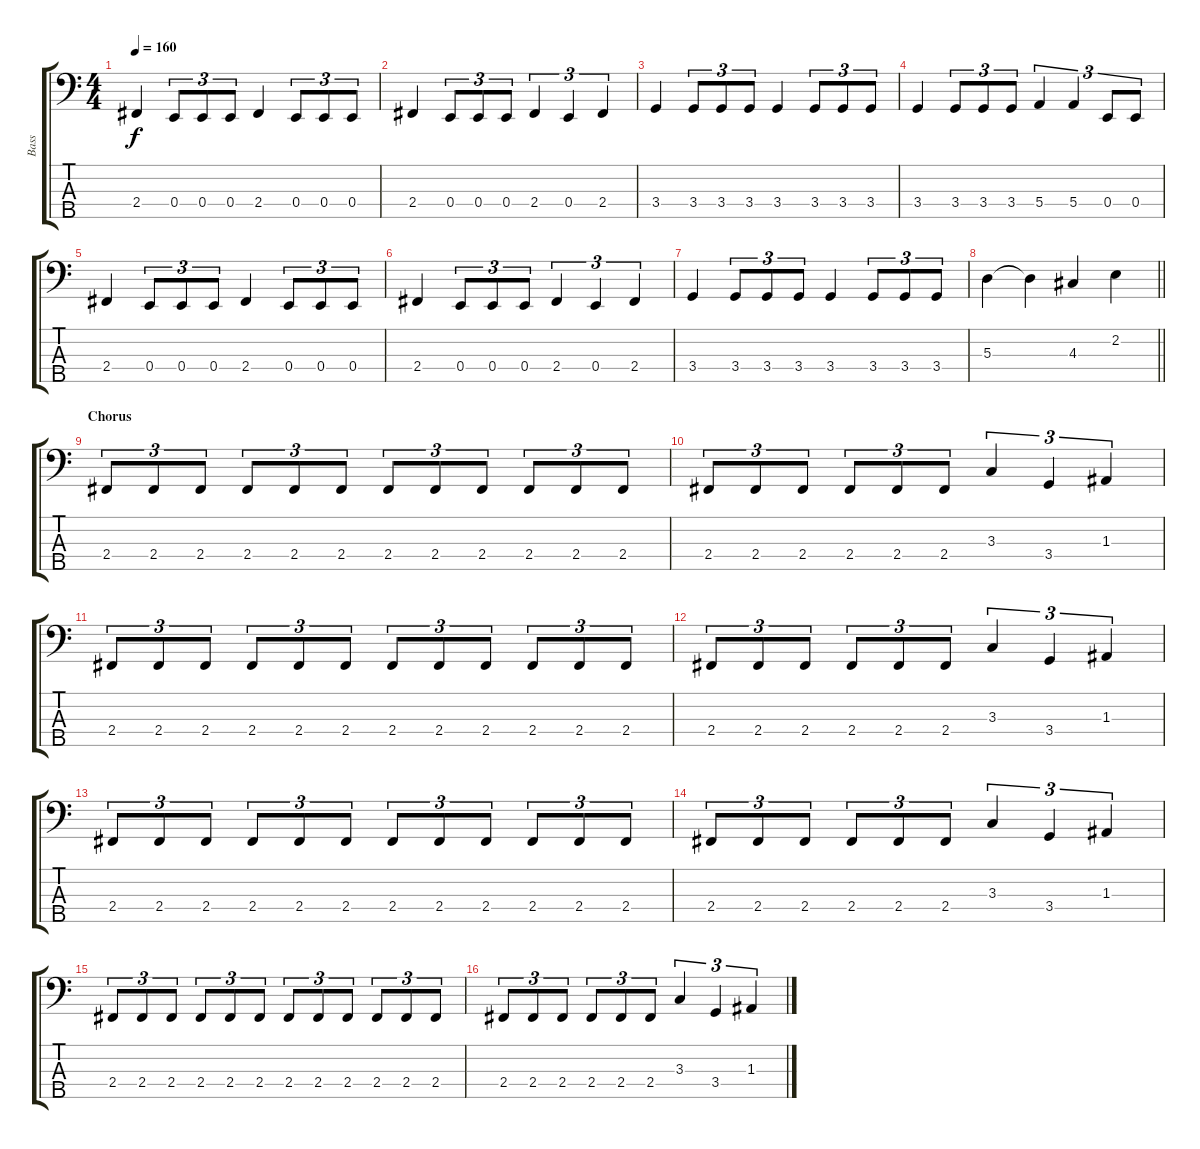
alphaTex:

\track ("Bass" "Bass") {instrument electricbasspick}
\staff {score tabs}
\tuning (G2 D2 A1 E1 B0) {hide}
\ts (4 4)
\tempo 160
\clef f4
\ks c
2.4.4{dy f} 0.4.8{tu (3 2)} 0.4.8{tu (3 2)} 0.4.8{tu (3 2)} 2.4.4 0.4.8{tu (3 2)} 0.4.8{tu (3 2)} 0.4.8{tu (3 2)} |
2.4.4 0.4.8{tu (3 2)} 0.4.8{tu (3 2)} 0.4.8{tu (3 2)} 2.4.4{tu (3 2)} 0.4.4{tu (3 2)} 2.4.4{tu (3 2)} |
3.4.4 3.4.8{tu (3 2)} 3.4.8{tu (3 2)} 3.4.8{tu (3 2)} 3.4.4 3.4.8{tu (3 2)} 3.4.8{tu (3 2)} 3.4.8{tu (3 2)} |
3.4.4 3.4.8{tu (3 2)} 3.4.8{tu (3 2)} 3.4.8{tu (3 2)} 5.4.4{tu (3 2)} 5.4.4{tu (3 2)} 0.4.8{tu (3 2)} 0.4.8{tu (3 2)} |
2.4.4 0.4.8{tu (3 2)} 0.4.8{tu (3 2)} 0.4.8{tu (3 2)} 2.4.4 0.4.8{tu (3 2)} 0.4.8{tu (3 2)} 0.4.8{tu (3 2)} |
2.4.4 0.4.8{tu (3 2)} 0.4.8{tu (3 2)} 0.4.8{tu (3 2)} 2.4.4{tu (3 2)} 0.4.4{tu (3 2)} 2.4.4{tu (3 2)} |
3.4.4 3.4.8{tu (3 2)} 3.4.8{tu (3 2)} 3.4.8{tu (3 2)} 3.4.4 3.4.8{tu (3 2)} 3.4.8{tu (3 2)} 3.4.8{tu (3 2)} |
\barLineRight lightlight
5.3.4 5.3{t}.4 4.3.4 2.2.4 |
\section ("" "Chorus")
2.4.8{tu (3 2)} 2.4.8{tu (3 2)} 2.4.8{tu (3 2)} 2.4.8{tu (3 2)} 2.4.8{tu (3 2)} 2.4.8{tu (3 2)} 2.4.8{tu (3 2)} 2.4.8{tu (3 2)} 2.4.8{tu (3 2)} 2.4.8{tu (3 2)} 2.4.8{tu (3 2)} 2.4.8{tu (3 2)} |
2.4.8{tu (3 2)} 2.4.8{tu (3 2)} 2.4.8{tu (3 2)} 2.4.8{tu (3 2)} 2.4.8{tu (3 2)} 2.4.8{tu (3 2)} 3.3.4{tu (3 2)} 3.4.4{tu (3 2)} 1.3.4{tu (3 2)} |
2.4.8{tu (3 2)} 2.4.8{tu (3 2)} 2.4.8{tu (3 2)} 2.4.8{tu (3 2)} 2.4.8{tu (3 2)} 2.4.8{tu (3 2)} 2.4.8{tu (3 2)} 2.4.8{tu (3 2)} 2.4.8{tu (3 2)} 2.4.8{tu (3 2)} 2.4.8{tu (3 2)} 2.4.8{tu (3 2)} |
2.4.8{tu (3 2)} 2.4.8{tu (3 2)} 2.4.8{tu (3 2)} 2.4.8{tu (3 2)} 2.4.8{tu (3 2)} 2.4.8{tu (3 2)} 3.3.4{tu (3 2)} 3.4.4{tu (3 2)} 1.3.4{tu (3 2)} |
2.4.8{tu (3 2)} 2.4.8{tu (3 2)} 2.4.8{tu (3 2)} 2.4.8{tu (3 2)} 2.4.8{tu (3 2)} 2.4.8{tu (3 2)} 2.4.8{tu (3 2)} 2.4.8{tu (3 2)} 2.4.8{tu (3 2)} 2.4.8{tu (3 2)} 2.4.8{tu (3 2)} 2.4.8{tu (3 2)} |
2.4.8{tu (3 2)} 2.4.8{tu (3 2)} 2.4.8{tu (3 2)} 2.4.8{tu (3 2)} 2.4.8{tu (3 2)} 2.4.8{tu (3 2)} 3.3.4{tu (3 2)} 3.4.4{tu (3 2)} 1.3.4{tu (3 2)} |
2.4.8{tu (3 2)} 2.4.8{tu (3 2)} 2.4.8{tu (3 2)} 2.4.8{tu (3 2)} 2.4.8{tu (3 2)} 2.4.8{tu (3 2)} 2.4.8{tu (3 2)} 2.4.8{tu (3 2)} 2.4.8{tu (3 2)} 2.4.8{tu (3 2)} 2.4.8{tu (3 2)} 2.4.8{tu (3 2)} |
2.4.8{tu (3 2)} 2.4.8{tu (3 2)} 2.4.8{tu (3 2)} 2.4.8{tu (3 2)} 2.4.8{tu (3 2)} 2.4.8{tu (3 2)} 3.3.4{tu (3 2)} 3.4.4{tu (3 2)} 1.3.4{tu (3 2)}
